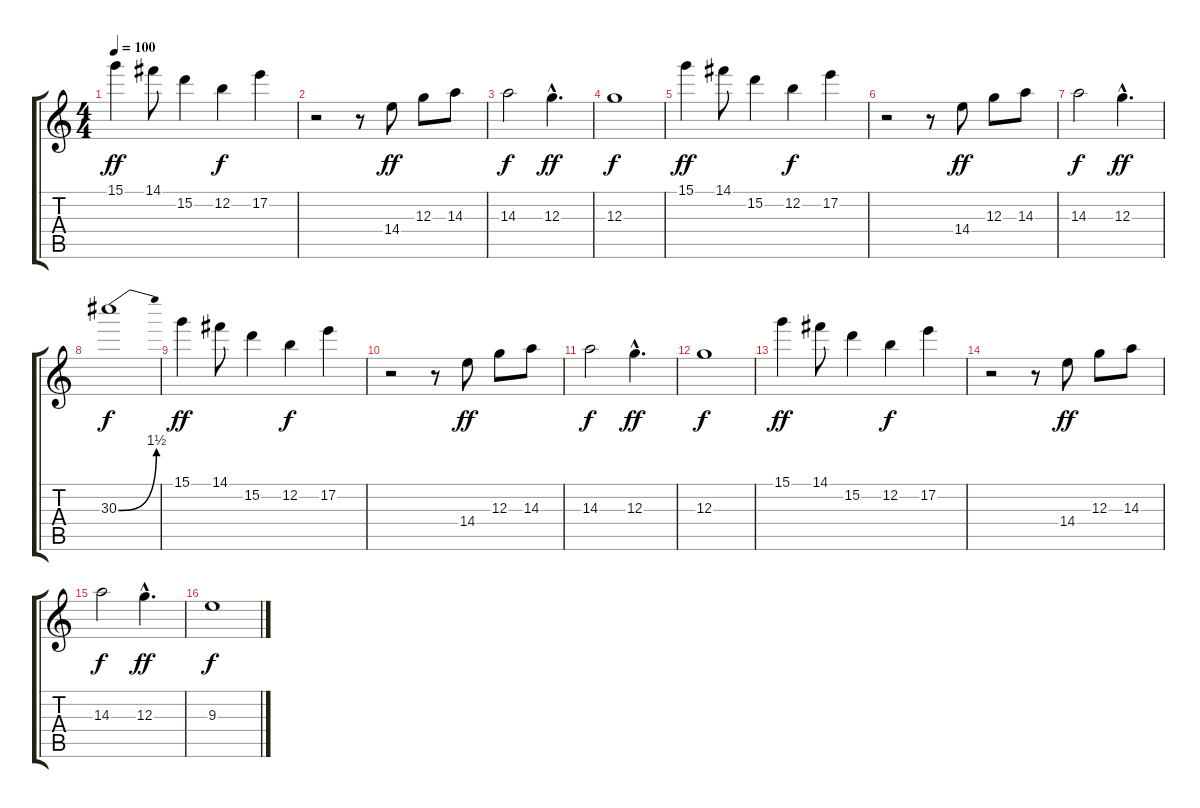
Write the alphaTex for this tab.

\track "" {instrument synthbass1}
\staff {score tabs}
\tuning (E4 B3 G3 D3 A2 E2) {hide}
\ts (4 4)
\tempo 100
\clef g2
\ks c
15.1.4{dy ff instrument synthbass1} 14.1.8 15.2.4 12.2.4{dy f} 17.2.4 |
r.2 r.8 14.4.8{dy ff} 12.3.8 14.3.8 |
14.3.2{dy f} 12.3{hac}.4{d dy ff} |
12.3.1{dy f} |
15.1.4{dy ff} 14.1.8 15.2.4 12.2.4{dy f} 17.2.4 |
r.2 r.8 14.4.8{dy ff} 12.3.8 14.3.8 |
14.3.2{dy f} 12.3{hac}.4{d dy ff} |
30.3{be (bend 0 0 60 6)}.1{dy f} |
15.1.4{dy ff} 14.1.8 15.2.4 12.2.4{dy f} 17.2.4 |
r.2 r.8 14.4.8{dy ff} 12.3.8 14.3.8 |
14.3.2{dy f} 12.3{hac}.4{d dy ff} |
12.3.1{dy f} |
15.1.4{dy ff} 14.1.8 15.2.4 12.2.4{dy f} 17.2.4 |
r.2 r.8 14.4.8{dy ff} 12.3.8 14.3.8 |
14.3.2{dy f} 12.3{hac}.4{d dy ff} |
9.3.1{dy f}
